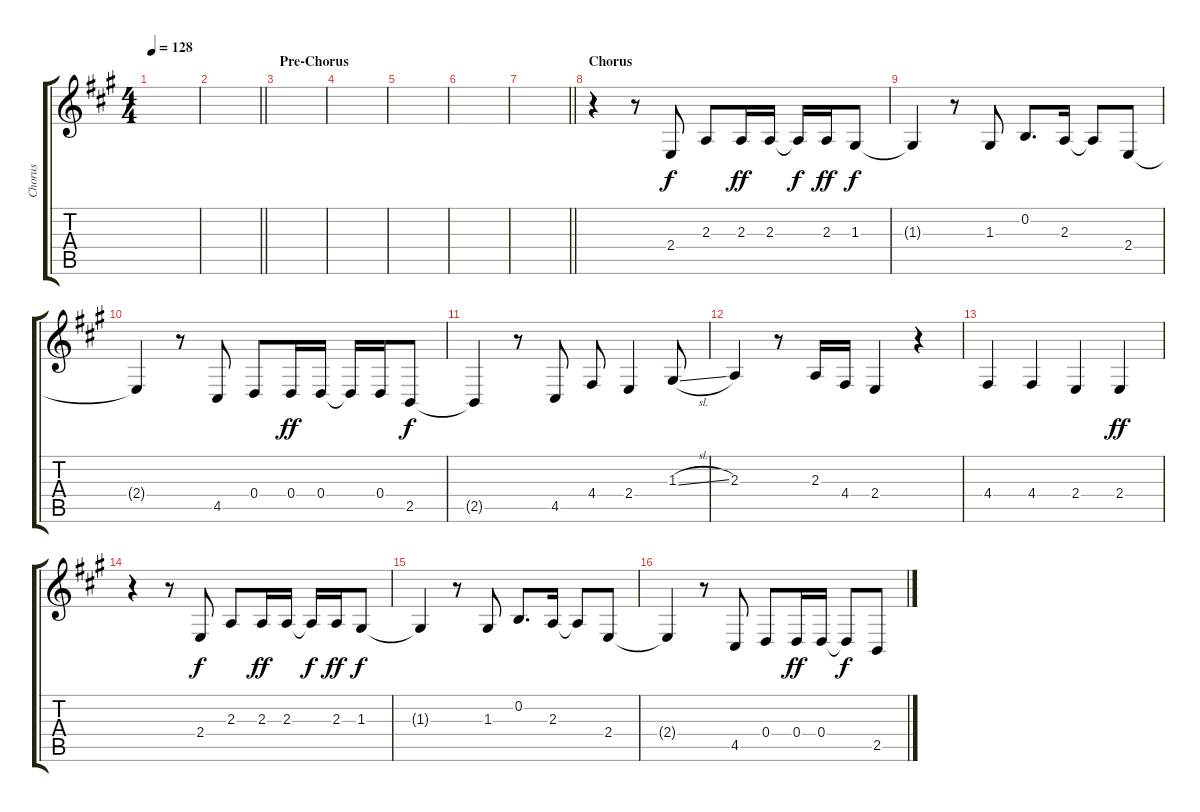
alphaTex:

\track ("Chorus" "Chorus") {instrument tenorsax}
\staff {score tabs}
\tuning (E4 B3 G3 D3 A2 E2) {hide}
\ts (4 4)
\tempo 128
\clef g2
\ks a
|
\barLineRight lightlight
|
\section ("" "Pre-Chorus")
|
|
|
|
\barLineRight lightlight
|
\section ("" "Chorus")
r.4 r.8 2.4.8 2.3.8 2.3.16{dy ff} 2.3.16 2.3{t}.16{dy f} 2.3.16{dy ff} 1.3.8{dy f} |
1.3{t}.4 r.8 1.3.8 0.2.8{d} 2.3.16 2.3{t}.8 2.4.8 |
2.4{t}.4 r.8 4.5.8 0.4.8 0.4.16{dy ff} 0.4.16 0.4{t}.16 0.4.16 2.5.8{dy f} |
2.5{t}.4 r.8 4.5.8 4.4.8 2.4.4 1.3{sl}.8 |
2.3.4 r.8 2.3.16 4.4.16 2.4.4 r.4 |
4.4.4 4.4.4 2.4.4 2.4.4{dy ff} |
r.4 r.8 2.4.8{dy f} 2.3.8 2.3.16{dy ff} 2.3.16 2.3{t}.16{dy f} 2.3.16{dy ff} 1.3.8{dy f} |
1.3{t}.4 r.8 1.3.8 0.2.8{d} 2.3.16 2.3{t}.8 2.4.8 |
2.4{t}.4 r.8 4.5.8 0.4.8 0.4.16{dy ff} 0.4.16 0.4{t}.8{dy f} 2.5.8
